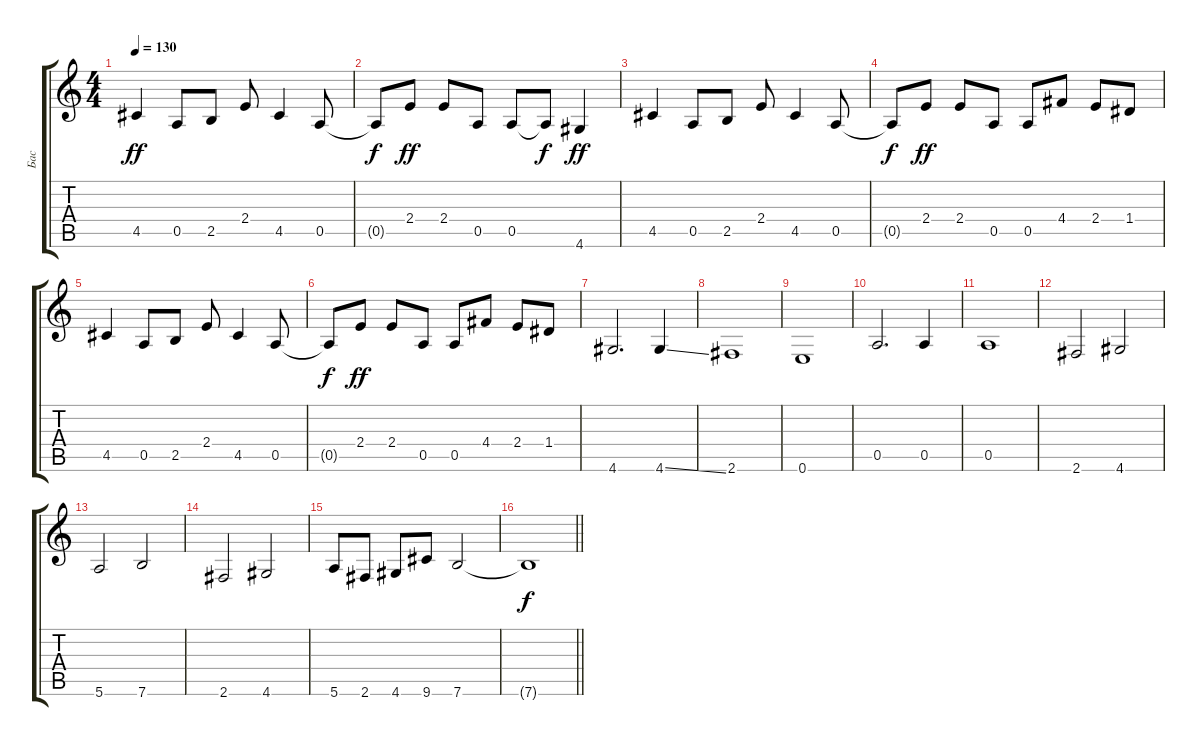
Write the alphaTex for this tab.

\track ("Бас" "Бас") {instrument electricbassfinger}
\staff {score tabs}
\tuning (E4 B3 G3 D3 A2 E2) {hide}
\ts (4 4)
\tempo 130
\clef g2
\ks c
4.5.4{dy ff} 0.5.8 2.5.8 2.4.8 4.5.4 0.5.8 |
0.5{t}.8{dy f} 2.4.8{dy ff} 2.4.8 0.5.8 0.5.8 0.5{t}.8{dy f} 4.6.4{dy ff} |
4.5.4 0.5.8 2.5.8 2.4.8 4.5.4 0.5.8 |
0.5{t}.8{dy f} 2.4.8{dy ff} 2.4.8 0.5.8 0.5.8 4.4.8 2.4.8 1.4.8 |
4.5.4 0.5.8 2.5.8 2.4.8 4.5.4 0.5.8 |
0.5{t}.8{dy f} 2.4.8{dy ff} 2.4.8 0.5.8 0.5.8 4.4.8 2.4.8 1.4.8 |
4.6.2{d} 4.6{ss}.4 |
2.6.1 |
0.6.1 |
0.5.2{d} 0.5.4 |
0.5.1 |
2.6.2 4.6.2 |
5.6.2 7.6.2 |
2.6.2 4.6.2 |
5.6.8 2.6.8 4.6.8 9.6.8 7.6.2 |
\barLineRight lightlight
7.6{t}.1{dy f}
